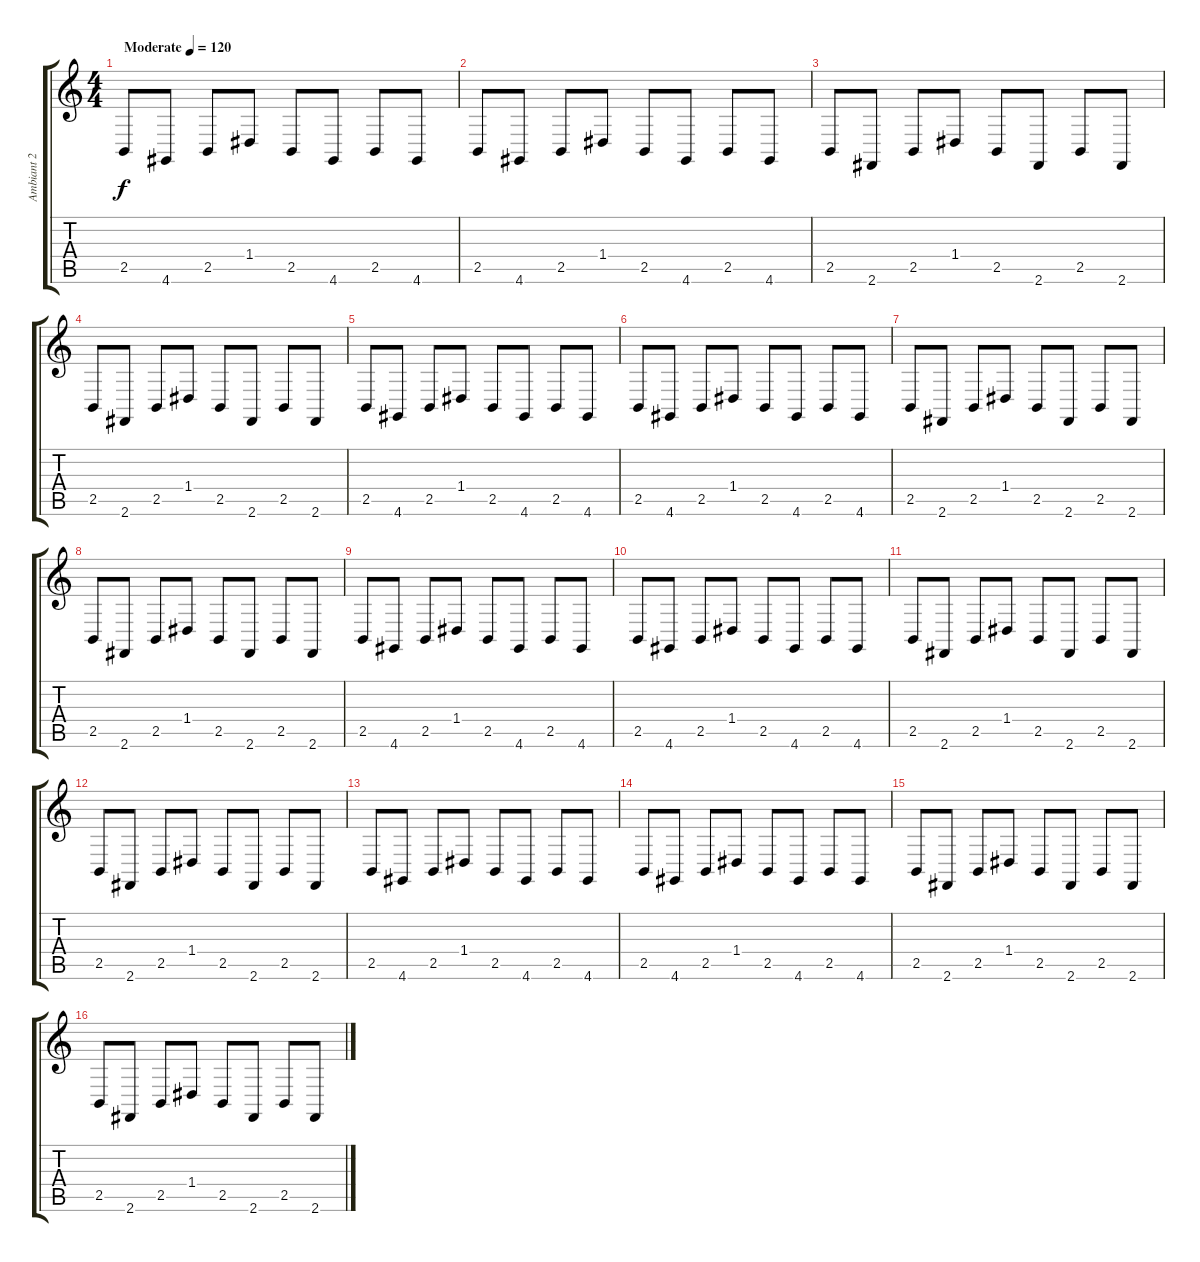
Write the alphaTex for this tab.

\track ("Ambiant 2" "Ambiant 2") {instrument fx1rain}
\staff {score tabs}
\tuning (E4 B3 G3 D3 A2 E2) {hide}
\ts (4 4)
\tempo (120 "Moderate")
\clef g2
\ks c
2.5.8{dy f instrument fx1rain} 4.6.8 2.5.8 1.4.8 2.5.8 4.6.8 2.5.8 4.6.8 |
2.5.8 4.6.8 2.5.8 1.4.8 2.5.8 4.6.8 2.5.8 4.6.8 |
2.5.8 2.6.8 2.5.8 1.4.8 2.5.8 2.6.8 2.5.8 2.6.8 |
2.5.8 2.6.8 2.5.8 1.4.8 2.5.8 2.6.8 2.5.8 2.6.8 |
2.5.8 4.6.8 2.5.8 1.4.8 2.5.8 4.6.8 2.5.8 4.6.8 |
2.5.8 4.6.8 2.5.8 1.4.8 2.5.8 4.6.8 2.5.8 4.6.8 |
2.5.8 2.6.8 2.5.8 1.4.8 2.5.8 2.6.8 2.5.8 2.6.8 |
2.5.8 2.6.8 2.5.8 1.4.8 2.5.8 2.6.8 2.5.8 2.6.8 |
2.5.8 4.6.8 2.5.8 1.4.8 2.5.8 4.6.8 2.5.8 4.6.8 |
2.5.8 4.6.8 2.5.8 1.4.8 2.5.8 4.6.8 2.5.8 4.6.8 |
2.5.8 2.6.8 2.5.8 1.4.8 2.5.8 2.6.8 2.5.8 2.6.8 |
2.5.8 2.6.8 2.5.8 1.4.8 2.5.8 2.6.8 2.5.8 2.6.8 |
2.5.8 4.6.8 2.5.8 1.4.8 2.5.8 4.6.8 2.5.8 4.6.8 |
2.5.8 4.6.8 2.5.8 1.4.8 2.5.8 4.6.8 2.5.8 4.6.8 |
2.5.8 2.6.8 2.5.8 1.4.8 2.5.8 2.6.8 2.5.8 2.6.8 |
2.5.8 2.6.8 2.5.8 1.4.8 2.5.8 2.6.8 2.5.8 2.6.8
